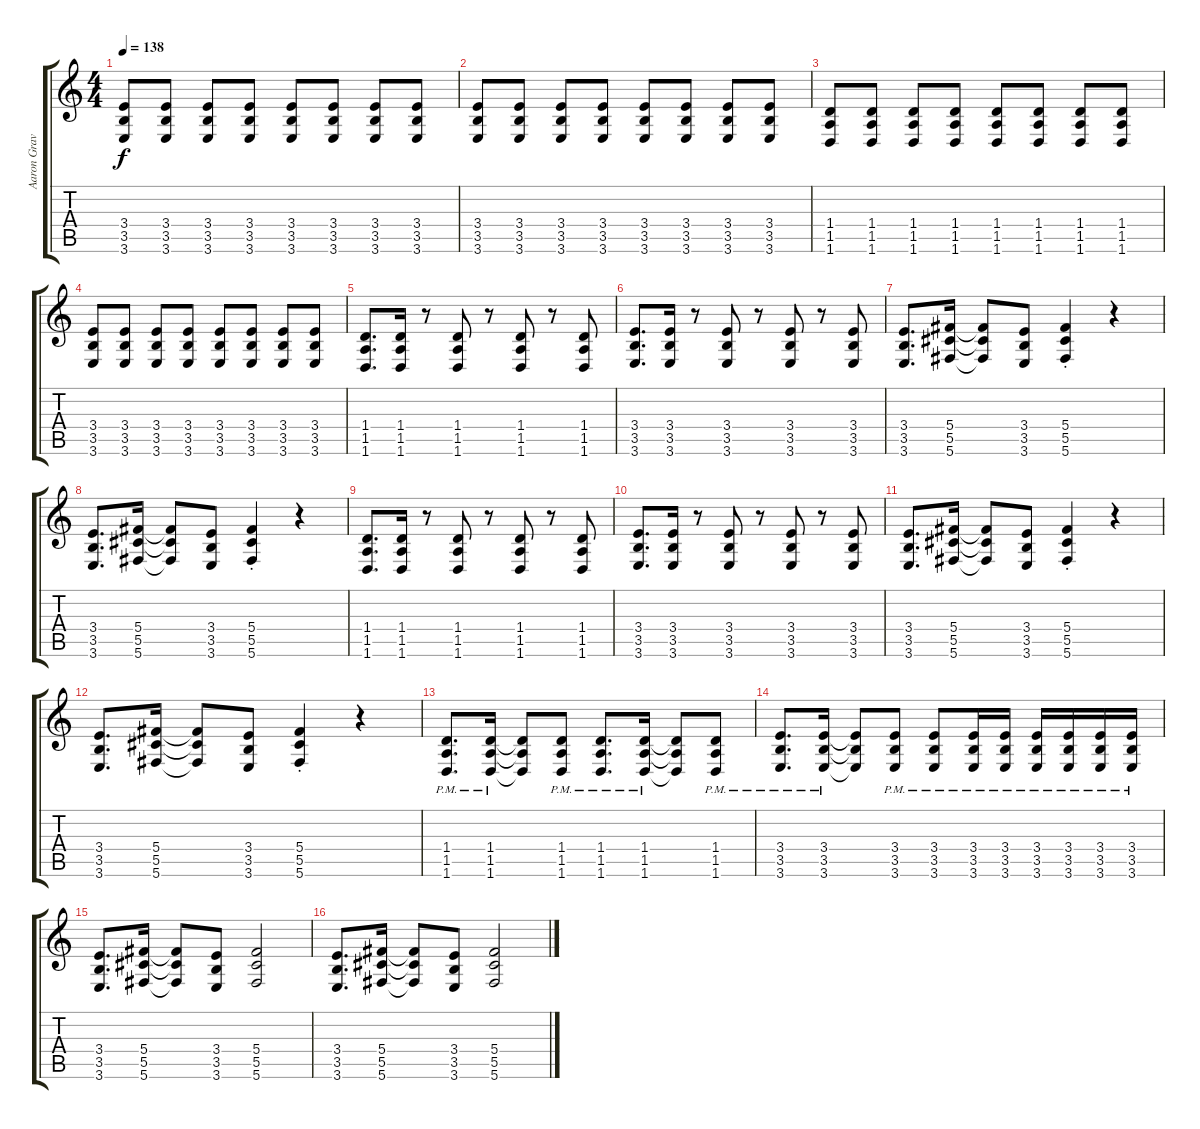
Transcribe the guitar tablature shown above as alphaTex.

\track ("Aaron Graves" "Aaron Grav") {instrument overdrivenguitar}
\staff {score tabs}
\tuning (Eb4 Bb3 Gb3 Db3 Ab2 Db2) {hide}
\ts (4 4)
\tempo 138
\clef g2
\ks c
(3.4 3.5 3.6).8{dy f} (3.4 3.5 3.6).8 (3.4 3.5 3.6).8 (3.4 3.5 3.6).8 (3.4 3.5 3.6).8 (3.4 3.5 3.6).8 (3.4 3.5 3.6).8 (3.4 3.5 3.6).8 |
(3.4 3.5 3.6).8 (3.4 3.5 3.6).8 (3.4 3.5 3.6).8 (3.4 3.5 3.6).8 (3.4 3.5 3.6).8 (3.4 3.5 3.6).8 (3.4 3.5 3.6).8 (3.4 3.5 3.6).8 |
(1.4 1.5 1.6).8 (1.4 1.5 1.6).8 (1.4 1.5 1.6).8 (1.4 1.5 1.6).8 (1.4 1.5 1.6).8 (1.4 1.5 1.6).8 (1.4 1.5 1.6).8 (1.4 1.5 1.6).8 |
(3.4 3.5 3.6).8 (3.4 3.5 3.6).8 (3.4 3.5 3.6).8 (3.4 3.5 3.6).8 (3.4 3.5 3.6).8 (3.4 3.5 3.6).8 (3.4 3.5 3.6).8 (3.4 3.5 3.6).8 |
(1.4 1.5 1.6).8{d} (1.4 1.5 1.6).16 r.8 (1.4 1.5 1.6).8 r.8 (1.4 1.5 1.6).8 r.8 (1.4 1.5 1.6).8 |
(3.4 3.5 3.6).8{d} (3.4 3.5 3.6).16 r.8 (3.4 3.5 3.6).8 r.8 (3.4 3.5 3.6).8 r.8 (3.4 3.5 3.6).8 |
(3.4 3.5 3.6).8{d} (5.4 5.5 5.6).16 (5.4{t} 5.5{t} 5.6{t}).8 (3.4 3.5 3.6).8 (5.4{st} 5.5{st} 5.6{st}).4 r.4 |
(3.4 3.5 3.6).8{d} (5.4 5.5 5.6).16 (5.4{t} 5.5{t} 5.6{t}).8 (3.4 3.5 3.6).8 (5.4{st} 5.5{st} 5.6{st}).4 r.4 |
(1.4 1.5 1.6).8{d} (1.4 1.5 1.6).16 r.8 (1.4 1.5 1.6).8 r.8 (1.4 1.5 1.6).8 r.8 (1.4 1.5 1.6).8 |
(3.4 3.5 3.6).8{d} (3.4 3.5 3.6).16 r.8 (3.4 3.5 3.6).8 r.8 (3.4 3.5 3.6).8 r.8 (3.4 3.5 3.6).8 |
(3.4 3.5 3.6).8{d} (5.4 5.5 5.6).16 (5.4{t} 5.5{t} 5.6{t}).8 (3.4 3.5 3.6).8 (5.4{st} 5.5{st} 5.6{st}).4 r.4 |
(3.4 3.5 3.6).8{d} (5.4 5.5 5.6).16 (5.4{t} 5.5{t} 5.6{t}).8 (3.4 3.5 3.6).8 (5.4{st} 5.5{st} 5.6{st}).4 r.4 |
(1.4{pm} 1.5{pm} 1.6{pm}).8{d} (1.4{pm} 1.5{pm} 1.6{pm}).16 (1.4{t} 1.5{t} 1.6{t}).8 (1.4{pm} 1.5{pm} 1.6{pm}).8 (1.4{pm} 1.5{pm} 1.6{pm}).8{d} (1.4{pm} 1.5{pm} 1.6{pm}).16 (1.4{t} 1.5{t} 1.6{t}).8 (1.4{pm} 1.5{pm} 1.6{pm}).8 |
(3.4{pm} 3.5{pm} 3.6{pm}).8{d} (3.4{pm} 3.5{pm} 3.6{pm}).16 (3.4{t} 3.5{t} 3.6{t}).8 (3.4{pm} 3.5{pm} 3.6{pm}).8 (3.4{pm} 3.5{pm} 3.6{pm}).8 (3.4{pm} 3.5{pm} 3.6{pm}).16 (3.4{pm} 3.5{pm} 3.6{pm}).16 (3.4{pm} 3.5{pm} 3.6{pm}).16 (3.4{pm} 3.5{pm} 3.6{pm}).16 (3.4{pm} 3.5{pm} 3.6{pm}).16 (3.4{pm} 3.5{pm} 3.6{pm}).16 |
(3.4 3.5 3.6).8{d} (5.4 5.5 5.6).16 (5.4{t} 5.5{t} 5.6{t}).8 (3.4 3.5 3.6).8 (5.4 5.5 5.6).2 |
(3.4 3.5 3.6).8{d} (5.4 5.5 5.6).16 (5.4{t} 5.5{t} 5.6{t}).8 (3.4 3.5 3.6).8 (5.4 5.5 5.6).2
